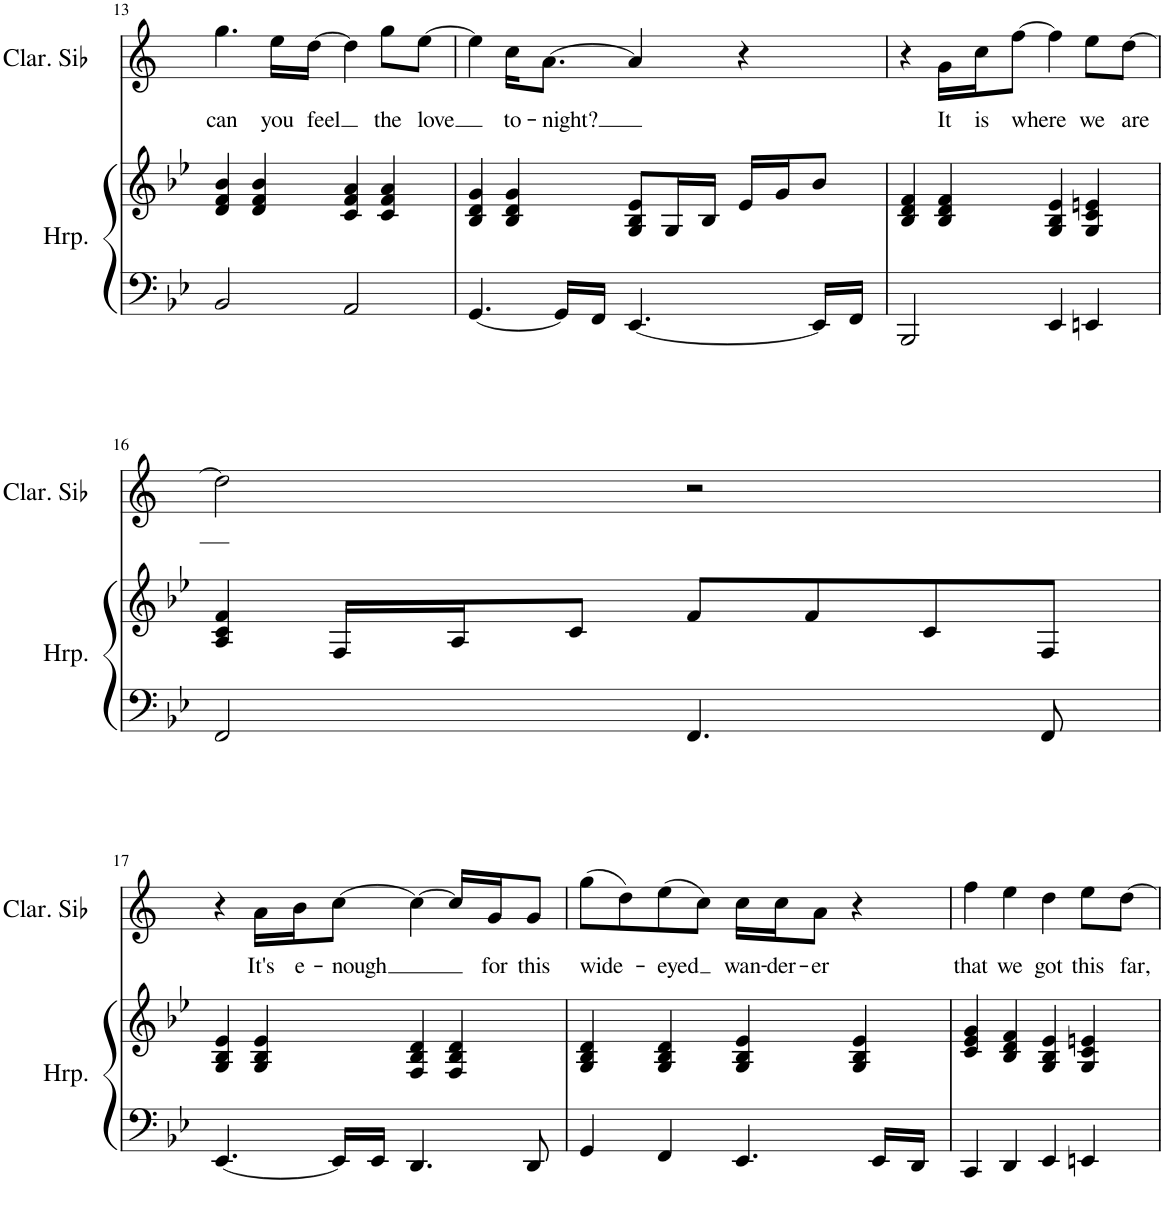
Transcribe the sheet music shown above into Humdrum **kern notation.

**kern	**kern	**kern	**text
*part2	*part2	*part1	*part1
*staff3	*staff2	*staff1	*staff1
*I"Harpe	*	*I"Clarinette en Sib	*
*I'Hrp.	*	*I'Clar. Sib	*
!!LO:PB:g=z
*clefF4	*clefG2	*clefG2	*
*	*	*Trd1c2	*
*k[b-e-]	*k[b-e-]	*k[]	*
*M4/4	*M4/4	*M4/4	*
=13	=13	=13	=13
!	!	!	!LO:LY:b
2BB-/	4d/ 4f/ 4b-/	4.gg\	can
.	4d/ 4f/ 4b-/	.	.
!	!	!	!LO:LY:b
.	.	16ee\LL	you
!	!	!	!LO:LY:b
.	.	[16dd\JJ	feel
2AA/	4c/ 4f/ 4a/	4dd\]	.
!	!	!	!LO:LY:b
.	4c/ 4f/ 4a/	8gg\L	the
!	!	!	!LO:LY:b
.	.	[8ee\J	love
=14	=14	=14	=14
[4.GG/	4B-/ 4d/ 4g/	4ee\]	.
!	!	!	!LO:LY:b
.	4B-/ 4d/ 4g/	16cc\KL	to-
!	!	!	!LO:LY:b
.	.	[8.a\J	-night?
16GG/LL]	.	.	.
16FF/JJ	.	.	.
[4.EE-/	8G/ 8B-/ 8e-/L	4a/]	.
.	16G/L	.	.
.	16B-/JJ	.	.
.	16e-/LL	4r	.
.	16g/J	.	.
16EE-/LL]	8b-/J	.	.
16FF/JJ	.	.	.
=15	=15	=15	=15
2BBB-/	4B-/ 4d/ 4f/	4r	.
!	!	!	!LO:LY:b
.	4B-/ 4d/ 4f/	16g\LL	It
!	!	!	!LO:LY:b
.	.	16cc\J	is
!	!	!	!LO:LY:b
.	.	[8ff\J	where
4EE-/	4G/ 4B-/ 4e-/	4ff\]	.
!	!	!	!LO:LY:b
4EEn/	4G/ 4c/ 4en/	8ee\L	we
!	!	!	!LO:LY:b
.	.	[8dd\J	are
!!LO:LB:g=z
=16	=16	=16	=16
2FF/	4A/ 4c/ 4f/	2dd\]	.
.	16F/LL	.	.
.	16A/J	.	.
.	8c/J	.	.
4.FF/	8f/L	2r	.
.	8f/	.	.
.	8c/	.	.
8FF/	8F/J	.	.
!!LO:LB:g=z
=17	=17	=17	=17
[4.EE-/	4G/ 4B-/ 4e-/	4r	.
!	!	!	!LO:LY:b
.	4G/ 4B-/ 4e-/	16a\LL	It's
!	!	!	!LO:LY:b
.	.	16b\J	e-
!	!	!	!LO:LY:b
16EE-/LL]	.	[8cc\J	-nough
16EE-/JJ	.	.	.
4.DD/	4F/ 4B-/ 4d/	4cc\_	.
.	4F/ 4B-/ 4d/	16cc/LL]	.
!	!	!	!LO:LY:b
.	.	16g/J	for
!	!	!	!LO:LY:b
8DD/	.	8g/J	this
=18	=18	=18	=18
!	!	!	!LO:LY:b
4GG/	4G/ 4B-/ 4d/	(8gg\L	wide-
.	.	8dd\)	.
!	!	!	!LO:LY:b
4FF/	4G/ 4B-/ 4d/	(8ee\	-eyed
.	.	8cc\J)	.
!	!	!	!LO:LY:b
4.EE-/	4G/ 4B-/ 4e-/	16cc\LL	wan-
!	!	!	!LO:LY:b
.	.	16cc\J	-der-
!	!	!	!LO:LY:b
.	.	8a\J	-er
.	4G/ 4B-/ 4e-/	4r	.
16EE-/LL	.	.	.
16DD/JJ	.	.	.
=19	=19	=19	=19
!	!	!	!LO:LY:b
4CC/	4c/ 4e-/ 4g/	4ff\	that
!	!	!	!LO:LY:b
4DD/	4B-/ 4d/ 4f/	4ee\	we
!	!	!	!LO:LY:b
4EE-/	4G/ 4B-/ 4e-/	4dd\	got
!	!	!	!LO:LY:b
4EEn/	4G/ 4c/ 4en/	8ee\L	this
!	!	!	!LO:LY:b
.	.	[8dd\J	far,
=	=	=	=
*-	*-	*-	*-
